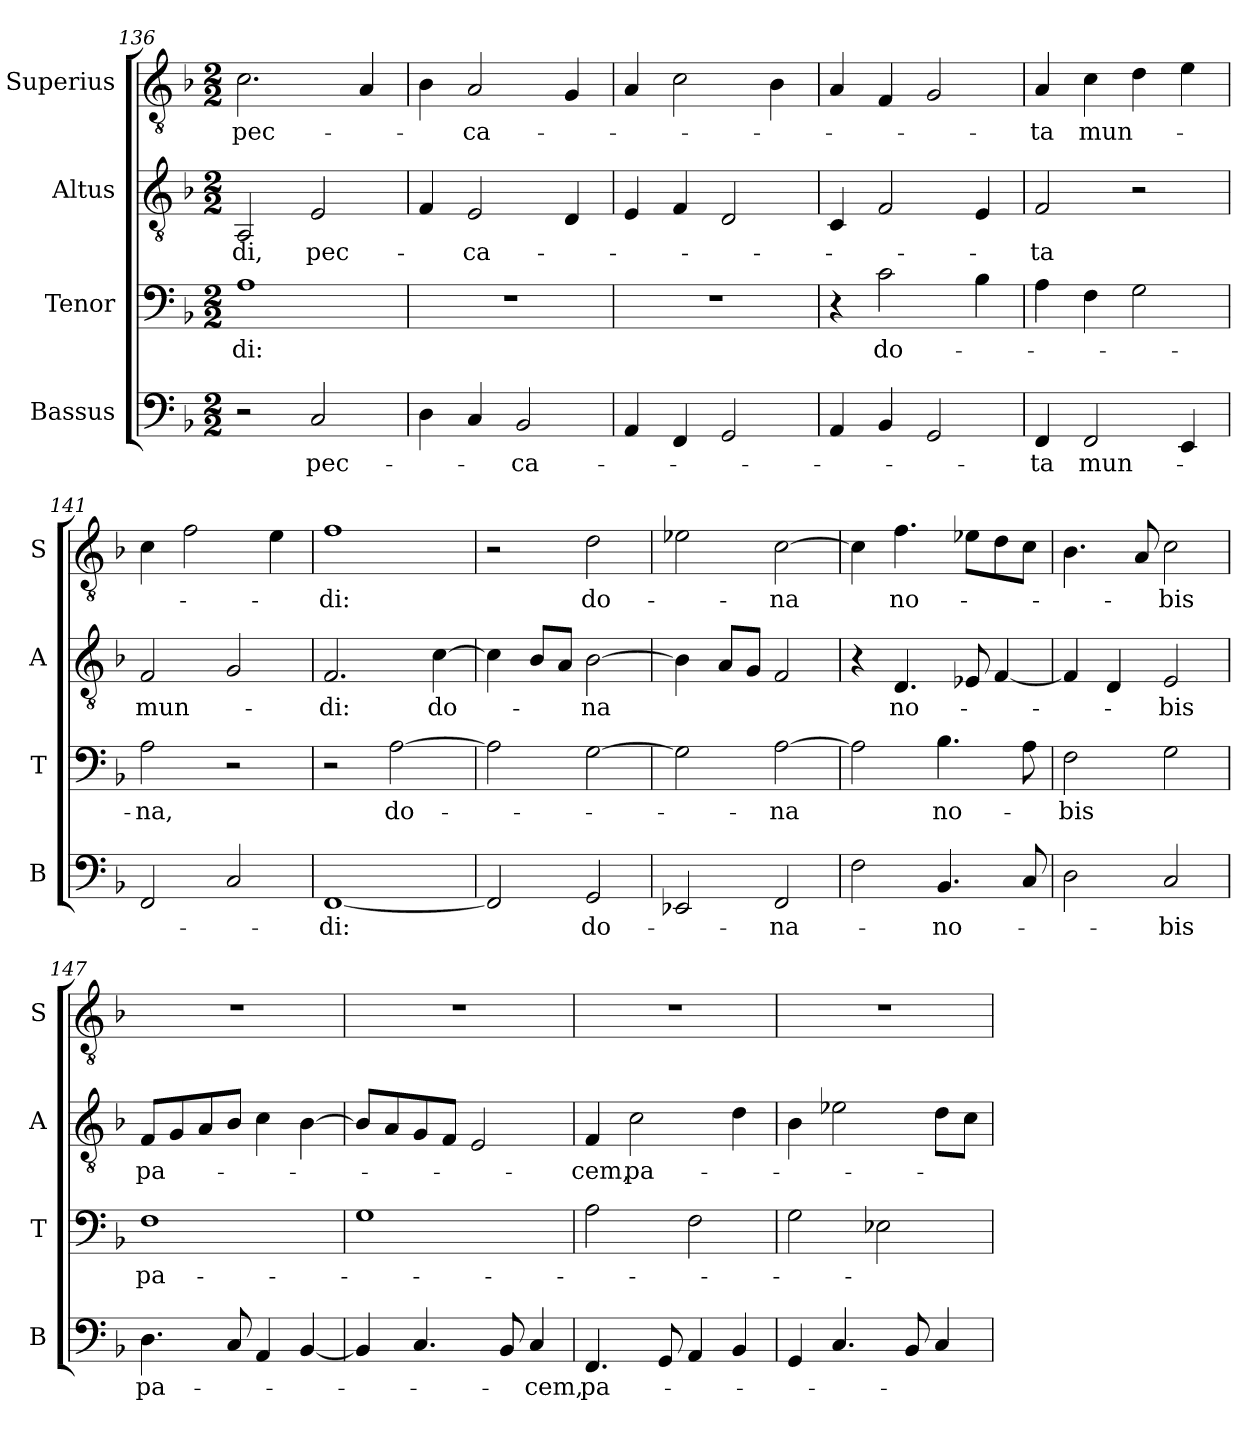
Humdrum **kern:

**kern	**text	**kern	**text	**kern	**text	**kern	**text
*part4	*part4	*part3	*part3	*part2	*part2	*part1	*part1
*staff4	*staff4	*staff3	*staff3	*staff2	*staff2	*staff1	*staff1
*I"Bassus	*	*I"Tenor	*	*I"Altus	*	*I"Superius	*
*I'B	*	*I'T	*	*I'A	*	*I'S	*
*clefF4	*	*clefF4	*	*clefGv2	*	*clefGv2	*
*k[b-]	*	*k[b-]	*	*k[b-]	*	*k[b-]	*
*M2/2	*	*M2/2	*	*M2/2	*	*M2/2	*
=136	=136	=136	=136	=136	=136	=136	=136
!	!	!	!	!	!LO:LY:i	!	!LO:LY:i
2r	.	1A	-di:	2AA	-di,	2.c	pec-
!	!LO:LY:i	!	!	!	!LO:LY:i	!	!
2C	pec-	.	.	2E	pec-	.	.
.	.	.	.	.	.	4A	.
=137	=137	=137	=137	=137	=137	=137	=137
4D	.	1r	.	4F	.	4B-	.
!	!	!	!	!	!LO:LY:i	!	!LO:LY:i
4C	.	.	.	2E	-ca-	2A	-ca-
!	!LO:LY:i	!	!	!	!	!	!
2BB-	-ca-	.	.	.	.	.	.
.	.	.	.	4D	.	4G	.
=138	=138	=138	=138	=138	=138	=138	=138
4AA	.	1r	.	4E	.	4A	.
4FF	.	.	.	4F	.	2c	.
2GG	.	.	.	2D	.	.	.
.	.	.	.	.	.	4B-	.
=139	=139	=139	=139	=139	=139	=139	=139
4AA	.	4r	.	4C	.	4A	.
4BB-	.	2c	do-	2F	.	4F	.
2GG	.	.	.	.	.	2G	.
.	.	4B-	.	4E	.	.	.
=140	=140	=140	=140	=140	=140	=140	=140
!	!LO:LY:i	!	!	!	!LO:LY:i	!	!LO:LY:i
4FF	-ta	4A	.	2F	-ta	4A	-ta
!	!LO:LY:i	!	!	!	!	!	!LO:LY:i
2FF	mun-	4F	.	.	.	4c	mun-
.	.	2G	.	2r	.	4d	.
4EE	.	.	.	.	.	4e	.
=141	=141	=141	=141	=141	=141	=141	=141
!	!	!	!	!	!LO:LY:i	!	!
2FF	.	2A	-na,	2F	mun-	4c	.
.	.	.	.	.	.	2f	.
2C	.	2r	.	2G	.	.	.
.	.	.	.	.	.	4e	.
=142	=142	=142	=142	=142	=142	=142	=142
!	!LO:LY:i	!	!	!	!LO:LY:i	!	!LO:LY:i
[1FF	-di:	2r	.	2.F	-di:	1f	-di:
!	!	!	!LO:LY:i	!	!	!	!
.	.	[2A	do-	.	.	.	.
.	.	.	.	[4c	do-	.	.
=143	=143	=143	=143	=143	=143	=143	=143
2FF]	.	2A]	.	4c]	.	2r	.
.	.	.	.	8B-L	.	.	.
.	.	.	.	8AJ	.	.	.
2GG	do-	[2G	.	[2B-	-na	2d	do-
=144	=144	=144	=144	=144	=144	=144	=144
2EE-X	.	2G]	.	4B-]	.	2e-X	.
.	.	.	.	8AL	.	.	.
.	.	.	.	8GJ	.	.	.
!	!	!	!LO:LY:i	!	!	!	!
2FF	-na-	[2A	-na	2F	.	[2c	-na
=145	=145	=145	=145	=145	=145	=145	=145
2F	.	2A]	.	4r	.	4c]	.
.	.	.	.	4.D	no-	4.f	no-
4.BB-	-no-	4.B-	no-	.	.	.	.
.	.	.	.	8E-i	.	8e-iL	.
.	.	.	.	[4F	.	8d	.
8C	.	8A	.	.	.	8cJ	.
=146	=146	=146	=146	=146	=146	=146	=146
2D	.	2F	-bis	4F]	.	4.B-	.
.	.	.	.	4D	.	.	.
.	.	.	.	.	.	8A	.
2C	-bis	2G	.	2E	-bis	2c	-bis
=147	=147	=147	=147	=147	=147	=147	=147
!	!	!	!LO:LY:i	!	!LO:LY:i	!	!
4.D	pa-	1F	pa-	8FL	pa-	1r	.
.	.	.	.	8G	.	.	.
.	.	.	.	8A	.	.	.
8C	.	.	.	8B-J	.	.	.
4AA	.	.	.	4c	.	.	.
[4BB-	.	.	.	[4B-	.	.	.
=148	=148	=148	=148	=148	=148	=148	=148
4BB-]	.	1G	.	8B-L]	.	1r	.
.	.	.	.	8A	.	.	.
4.C	.	.	.	8G	.	.	.
.	.	.	.	8FJ	.	.	.
.	.	.	.	2E	.	.	.
8BB-	.	.	.	.	.	.	.
!	!LO:LY:i	!	!	!	!	!	!
4C	-cem,	.	.	.	.	.	.
=149	=149	=149	=149	=149	=149	=149	=149
!	!LO:LY:i	!	!	!	!LO:LY:i	!	!
4.FF	pa-	2A	.	4F	-cem,	1r	.
!	!	!	!	!	!LO:LY:i	!	!
.	.	.	.	2c	pa-	.	.
8GG	.	.	.	.	.	.	.
4AA	.	2F	.	.	.	.	.
4BB-	.	.	.	4d	.	.	.
=150	=150	=150	=150	=150	=150	=150	=150
4GG	.	2G	.	4B-	.	1r	.
4.C	.	.	.	2e-X	.	.	.
.	.	2E-X	.	.	.	.	.
8BB-	.	.	.	.	.	.	.
4C	.	.	.	8dL	.	.	.
.	.	.	.	8cJ	.	.	.
=	=	=	=	=	=	=	=
*-	*-	*-	*-	*-	*-	*-	*-
